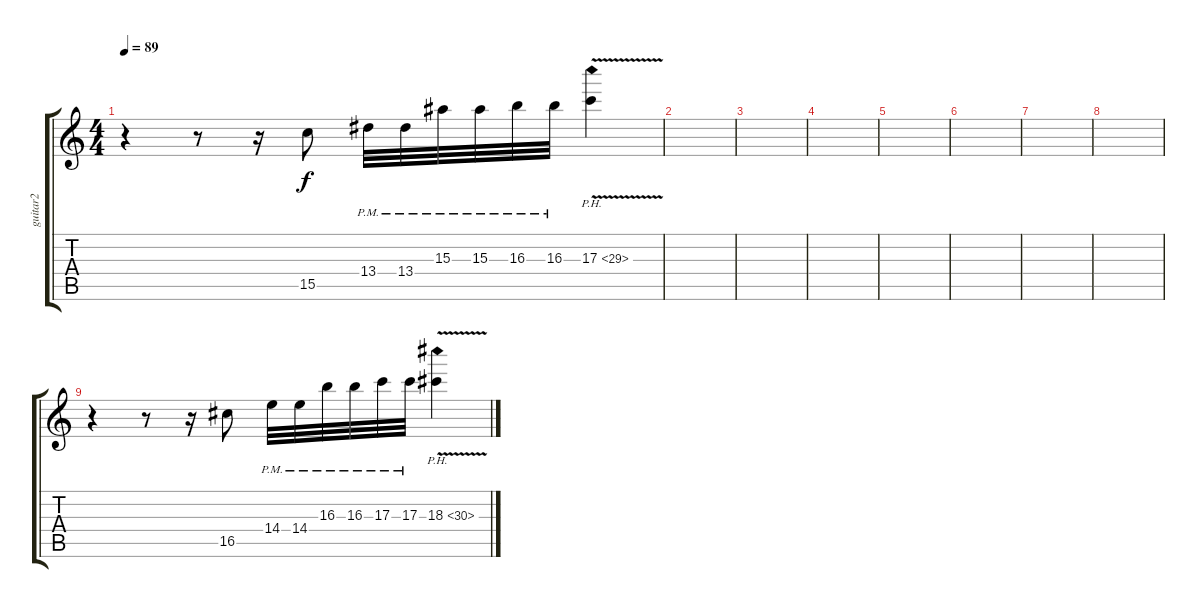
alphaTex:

\track ("guitar2" "guitar2") {instrument distortionguitar}
\staff {score tabs}
\tuning (E4 B3 G3 D3 A2 E2) {hide}
\ts (4 4)
\tempo 89
\clef g2
\ks c
r.4{dy f} r.8 r.16 15.5.8 13.4{pm}.32 13.4{pm}.32 15.3{pm}.32 15.3{pm}.32 16.3{pm}.32 16.3{pm}.32 17.3{ph 12 v}.4 |
|
|
|
|
|
|
|
r.4 r.8 r.16 16.5.8 14.4{pm}.32 14.4{pm}.32 16.3{pm}.32 16.3{pm}.32 17.3{pm}.32 17.3{pm}.32 18.3{ph 12 v}.4
